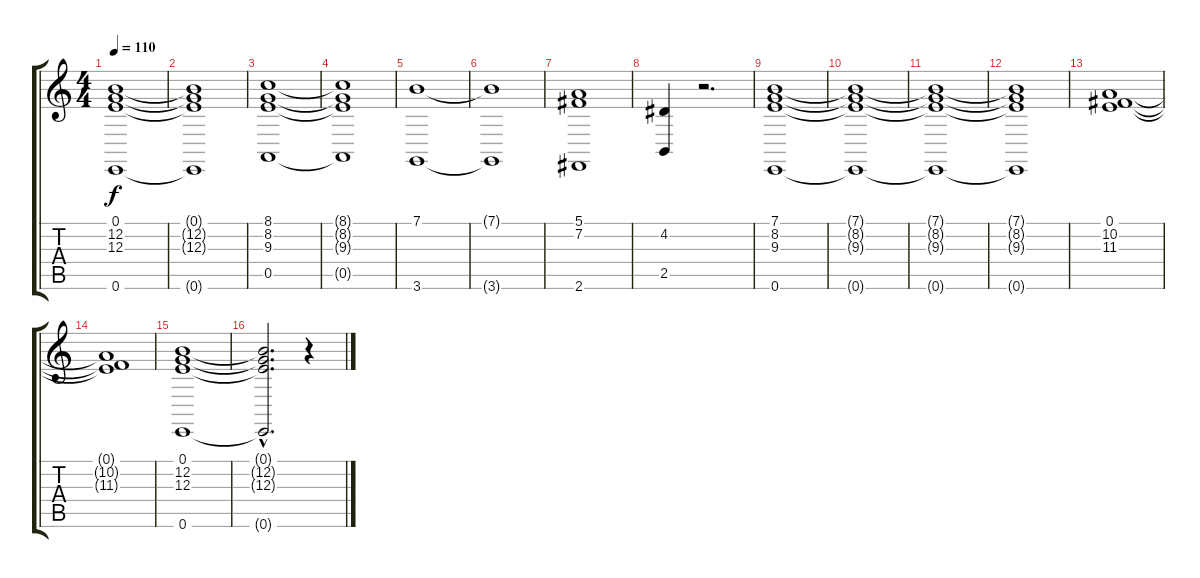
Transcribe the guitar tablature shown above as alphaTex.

\track "" {instrument synthstrings1}
\staff {score tabs}
\tuning (E4 B3 G3 D3 A2 E2) {hide}
\ts (4 4)
\tempo 110
\clef g2
\ks c
(0.1 12.2 12.3 0.6).1{dy f} |
(0.1{t} 12.2{t} 12.3{t} 0.6{t}).1 |
(8.1 8.2 9.3 0.5).1 |
(8.1{t} 8.2{t} 9.3{t} 0.5{t}).1 |
(7.1 3.6).1 |
(7.1{t} 3.6{t}).1 |
(5.1 7.2 2.6).1 |
(4.2 2.5).4 r.2{d} |
(7.1 8.2 9.3 0.6).1 |
(7.1{t} 8.2{t} 9.3{t} 0.6{t}).1 |
(7.1{t} 8.2{t} 9.3{t} 0.6{t}).1 |
(7.1{t} 8.2{t} 9.3{t} 0.6{t}).1 |
(0.1 10.2 11.3).1 |
(0.1{t} 10.2{t} 11.3{t}).1 |
(0.1 12.2 12.3 0.6).1 |
(0.1{hac t} 12.2{hac t} 12.3{hac t} 0.6{hac t}).2{d} r.4
